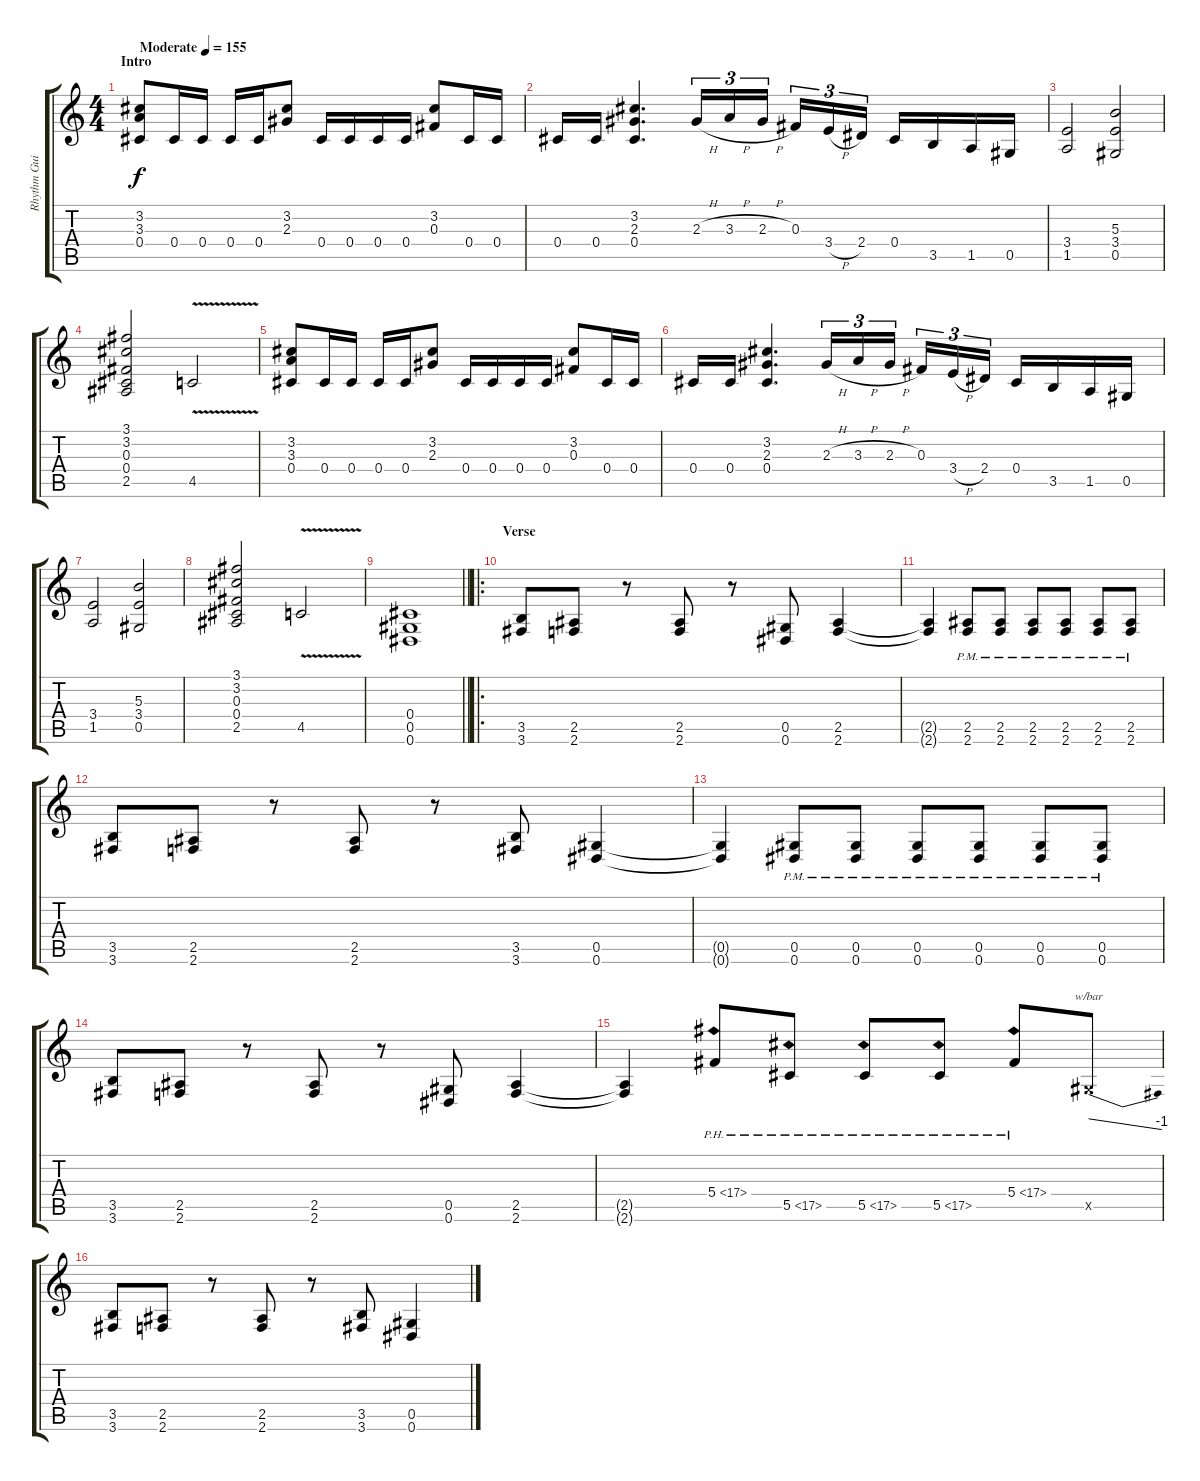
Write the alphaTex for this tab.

\track ("Rhythm Guitar (Malmsteen)" "Rhythm Gui") {instrument distortionguitar}
\staff {score tabs}
\tuning (Eb4 Bb3 Gb3 Db3 Ab2 Eb2) {hide}
\ts (4 4)
\section ("" "Intro")
\tempo (155 "Moderate")
\clef g2
\ks c
(3.2 3.3 0.4).8{dy f instrument distortionguitar} 0.4.16 0.4.16 0.4.16 0.4.16 (3.2 2.3).8 0.4.16 0.4.16 0.4.16 0.4.16 (3.2 0.3).8 0.4.16 0.4.16 |
0.4.16 0.4.16 (3.2 2.3 0.4).4{d} 2.3{h}.16{tu (3 2)} 3.3{h}.16{tu (3 2)} 2.3{h}.16{tu (3 2) beam splitsecondary} 0.3.16{tu (3 2)} 3.4{h}.16{tu (3 2)} 2.4.16{tu (3 2)} 0.4.16 3.5.16 1.5.16 0.5.16 |
(3.4 1.5).2 (5.3 3.4 0.5).2 |
(3.1 3.2 0.3 0.4 2.5).2 4.5{v}.2 |
(3.2 3.3 0.4).8 0.4.16 0.4.16 0.4.16 0.4.16 (3.2 2.3).8 0.4.16 0.4.16 0.4.16 0.4.16 (3.2 0.3).8 0.4.16 0.4.16 |
0.4.16 0.4.16 (3.2 2.3 0.4).4{d} 2.3{h}.16{tu (3 2)} 3.3{h}.16{tu (3 2)} 2.3{h}.16{tu (3 2) beam splitsecondary} 0.3.16{tu (3 2)} 3.4{h}.16{tu (3 2)} 2.4.16{tu (3 2)} 0.4.16 3.5.16 1.5.16 0.5.16 |
(3.4 1.5).2 (5.3 3.4 0.5).2 |
(3.1 3.2 0.3 0.4 2.5).2 4.5{v}.2 |
\barLineRight lightlight
(0.4 0.5 0.6).1 |
\ro
\section ("" "Verse")
(3.5 3.6).8 (2.5 2.6).8 r.8 (2.5 2.6).8 r.8 (0.5 0.6).8 (2.5 2.6).4 |
(2.5{t} 2.6{t}).4 (2.5{pm} 2.6{pm}).8 (2.5{pm} 2.6{pm}).8 (2.5{pm} 2.6{pm}).8 (2.5{pm} 2.6{pm}).8 (2.5{pm} 2.6{pm}).8 (2.5{pm} 2.6{pm}).8 |
(3.5 3.6).8 (2.5 2.6).8 r.8 (2.5 2.6).8 r.8 (3.5 3.6).8 (0.5 0.6).4 |
(0.5{t} 0.6{t}).4 (0.5{pm} 0.6{pm}).8 (0.5{pm} 0.6{pm}).8 (0.5{pm} 0.6{pm}).8 (0.5{pm} 0.6{pm}).8 (0.5{pm} 0.6{pm}).8 (0.5{pm} 0.6{pm}).8 |
(3.5 3.6).8 (2.5 2.6).8 r.8 (2.5 2.6).8 r.8 (0.5 0.6).8 (2.5 2.6).4 |
(2.5{t} 2.6{t}).4 5.4{ph 12}.8 5.5{ph 12}.8 5.5{ph 12}.8 5.5{ph 12}.8 5.4{ph 12}.8 0.5{x}.8{tbe (dive default 0 0 60 -4)} |
(3.5 3.6).8 (2.5 2.6).8 r.8 (2.5 2.6).8 r.8 (3.5 3.6).8 (0.5 0.6).4
